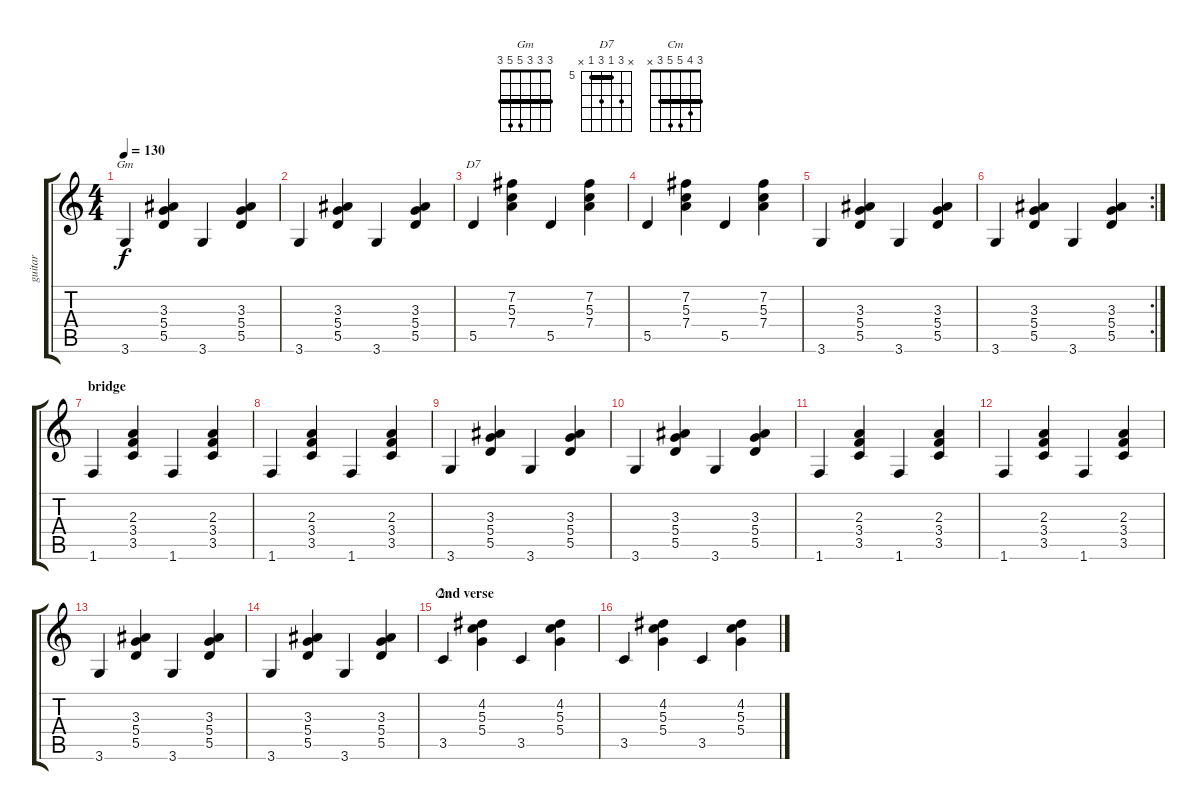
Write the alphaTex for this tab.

\track ("guitar" "guitar") {instrument acousticguitarnylon}
\staff {score tabs}
\tuning (E4 B3 G3 D3 A2 E2) {hide}
\chord ("Gm" 3 3 3 5 5 3) {barre 3}
\chord ("D7" x 7 5 7 5 x) {firstfret 5 barre 5}
\chord ("Cm" 3 4 5 5 3 x) {barre 3}
\ts (4 4)
\tempo 130
\clef g2
\ks c
3.6.4{ch "Gm" dy f} (3.3 5.4 5.5).4 3.6.4 (3.3 5.4 5.5).4 |
3.6.4 (3.3 5.4 5.5).4 3.6.4 (3.3 5.4 5.5).4 |
5.5.4{ch "D7"} (7.2 5.3 7.4).4 5.5.4 (7.2 5.3 7.4).4 |
5.5.4 (7.2 5.3 7.4).4 5.5.4 (7.2 5.3 7.4).4 |
3.6.4 (3.3 5.4 5.5).4 3.6.4 (3.3 5.4 5.5).4 |
\rc 2
3.6.4 (3.3 5.4 5.5).4 3.6.4 (3.3 5.4 5.5).4 |
\section ("" "bridge")
1.6.4 (2.3 3.4 3.5).4 1.6.4 (2.3 3.4 3.5).4 |
1.6.4 (2.3 3.4 3.5).4 1.6.4 (2.3 3.4 3.5).4 |
3.6.4 (3.3 5.4 5.5).4 3.6.4 (3.3 5.4 5.5).4 |
3.6.4 (3.3 5.4 5.5).4 3.6.4 (3.3 5.4 5.5).4 |
1.6.4 (2.3 3.4 3.5).4 1.6.4 (2.3 3.4 3.5).4 |
1.6.4 (2.3 3.4 3.5).4 1.6.4 (2.3 3.4 3.5).4 |
3.6.4 (3.3 5.4 5.5).4 3.6.4 (3.3 5.4 5.5).4 |
3.6.4 (3.3 5.4 5.5).4 3.6.4 (3.3 5.4 5.5).4 |
\section ("" "2nd verse")
3.5.4{ch "Cm"} (4.2 5.3 5.4).4 3.5.4 (4.2 5.3 5.4).4 |
3.5.4 (4.2 5.3 5.4).4 3.5.4 (4.2 5.3 5.4).4
